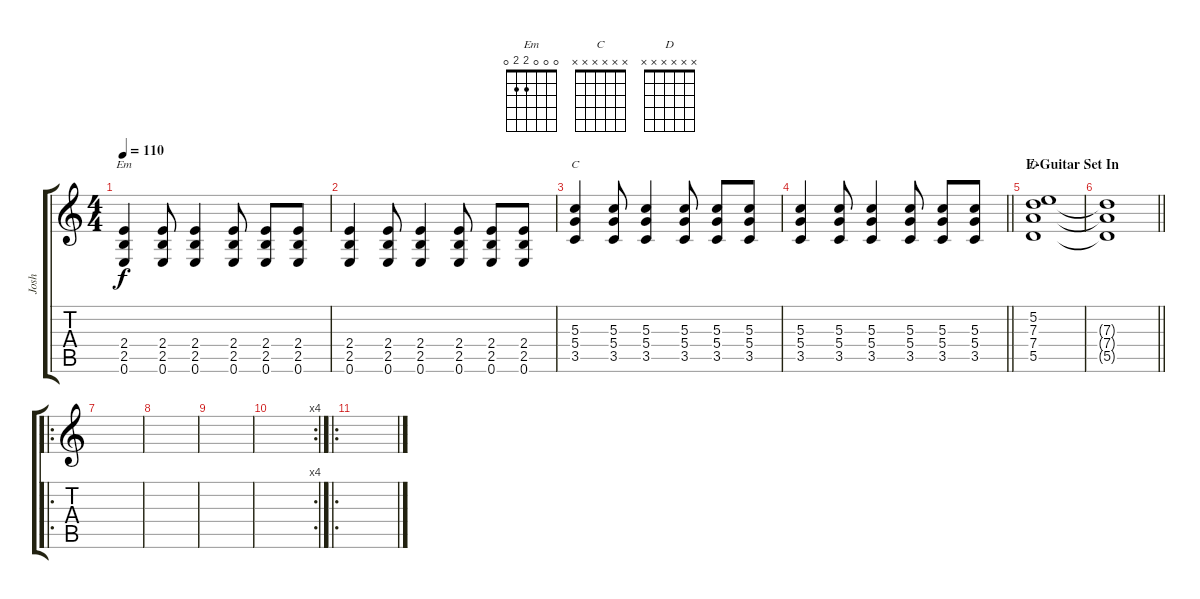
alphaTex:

\track ("Josh" "Josh") {instrument electricguitarclean}
\staff {score tabs}
\tuning (E4 B3 G3 D3 A2 E2) {hide}
\chord ("Em" 0 0 0 2 2 0)
\chord ("C" x x x x x x)
\chord ("D" x x x x x x)
\ts (4 4)
\tempo 110
\clef g2
\ks c
(2.4 2.5 0.6).4{ch "Em" dy f} (2.4 2.5 0.6).8 (2.4 2.5 0.6).4 (2.4 2.5 0.6).8 (2.4 2.5 0.6).8 (2.4 2.5 0.6).8 |
(2.4 2.5 0.6).4 (2.4 2.5 0.6).8 (2.4 2.5 0.6).4 (2.4 2.5 0.6).8 (2.4 2.5 0.6).8 (2.4 2.5 0.6).8 |
(5.3 5.4 3.5).4{ch "C"} (5.3 5.4 3.5).8 (5.3 5.4 3.5).4 (5.3 5.4 3.5).8 (5.3 5.4 3.5).8 (5.3 5.4 3.5).8 |
\barLineRight lightlight
(5.3 5.4 3.5).4 (5.3 5.4 3.5).8 (5.3 5.4 3.5).4 (5.3 5.4 3.5).8 (5.3 5.4 3.5).8 (5.3 5.4 3.5).8 |
\section ("" "E-Guitar Set In")
(5.2 7.3 7.4 5.5).1{ch "D"} |
\barLineRight lightlight
(7.3{t} 7.4{t} 5.5{t}).1 |
\ro
|
|
|
\rc 4
|
\ro
